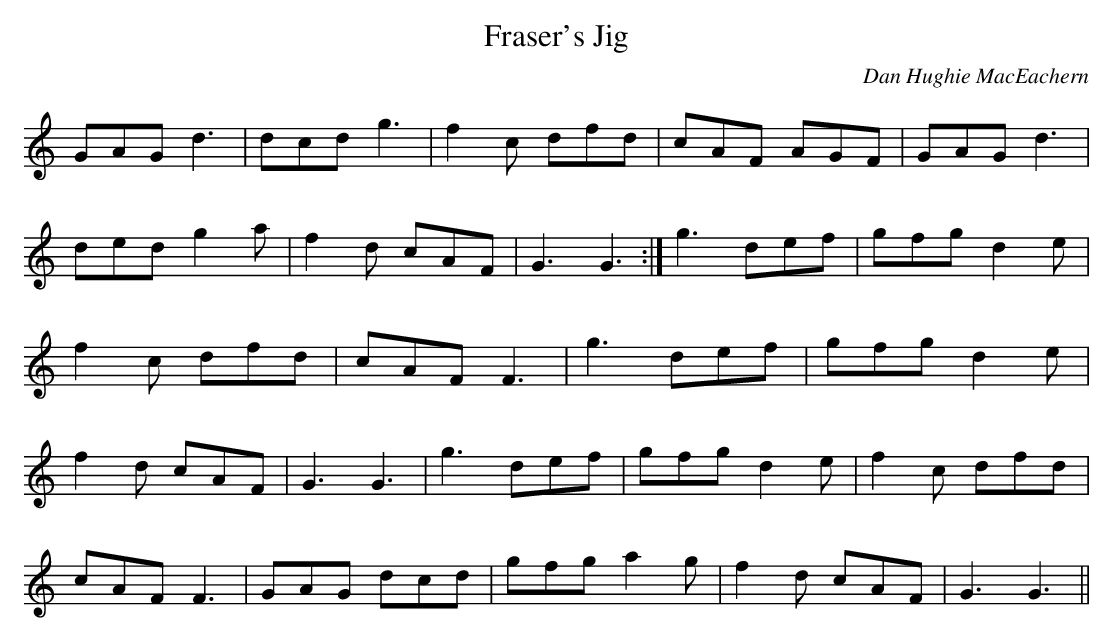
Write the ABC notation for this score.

X:1
T:Fraser's Jig
C:Dan Hughie MacEachern
E:16
K:C
GAG d3| dcd g3| f2 c dfd | cAF AGF| GAG d3|
ded g2 a| f2 d cAF| G3 G3:| g3 def| gfg d2 e|
f2 c dfd| cAF F3| g3 def| gfg d2 e|
f2 d cAF| G3 G3| g3 def| gfg d2 e| f2 c dfd|
 cAF F3|GAG dcd| gfg a2 g| f2 d cAF| G3 G3||
